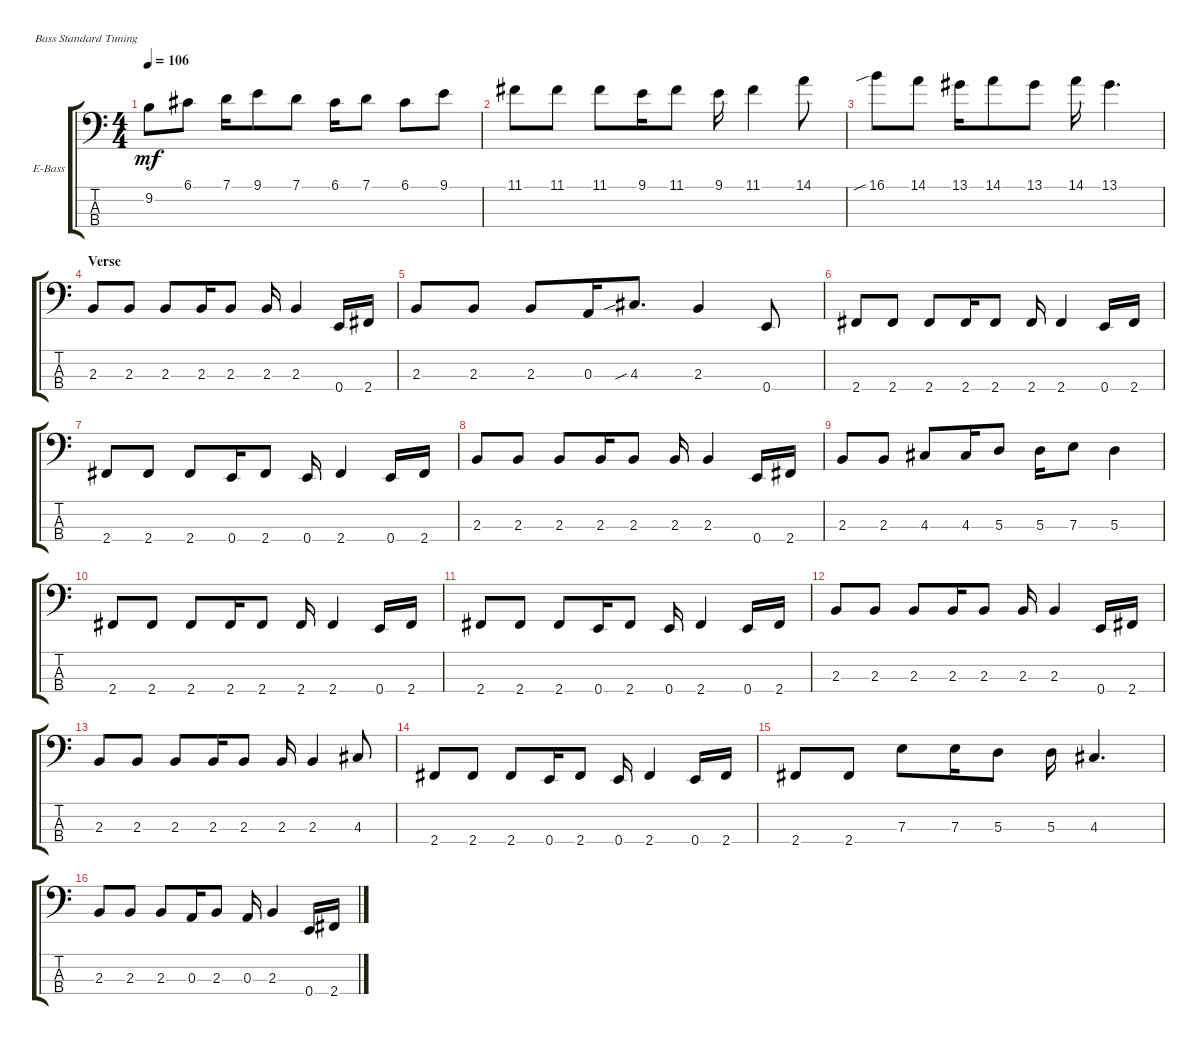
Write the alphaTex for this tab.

\defaultSystemsLayout 4
\bracketExtendMode groupsimilarinstruments
\firstSystemTrackNameOrientation horizontal
\otherSystemsTrackNameOrientation horizontal
\track ("Electric Bass" "E-Bass") {mute instrument electricbassfinger}
\staff {score tabs}
\tuning (G2 D2 A1 E1)
\ts (4 4)
\tempo 106
\clef f4
\scale
0.333333
\ks c
9.2.8{dy mf} 6.1.8 7.1.16 9.1.8 7.1.8 6.1.16 7.1.8 6.1.8 9.1.8 |
\scale
0.333333 11.1.8 11.1.8 11.1.8 9.1.16 11.1.8 9.1.16 11.1.4 14.1.8 |
\scale
0.333333 16.1{sib}.8 14.1.8 13.1.16 14.1.8 13.1.8 14.1.16 13.1.4{d} |
\section ("" "Verse")
\scale
0.333333 2.3.8 2.3.8 2.3.8 2.3.16 2.3.8 2.3.16 2.3.4 0.4.16 2.4.16 |
\scale
0.333333 2.3.8 2.3.8 2.3.8 0.3.16 4.3{sib}.8{d} 2.3.4 0.4.8 |
\scale
0.333333 2.4.8 2.4.8 2.4.8 2.4.16 2.4.8 2.4.16 2.4.4 0.4.16 2.4.16 |
\scale
0.333333 2.4.8 2.4.8 2.4.8 0.4.16 2.4.8 0.4.16 2.4.4 0.4.16 2.4.16 |
\scale
0.333333 2.3.8 2.3.8 2.3.8 2.3.16 2.3.8 2.3.16 2.3.4 0.4.16 2.4.16 |
\scale
0.333333 2.3.8 2.3.8 4.3.8 4.3.16 5.3.8 5.3.16 7.3.8 5.3.4 |
\scale
0.333333 2.4.8 2.4.8 2.4.8 2.4.16 2.4.8 2.4.16 2.4.4 0.4.16 2.4.16 |
\scale
0.333333 2.4.8 2.4.8 2.4.8 0.4.16 2.4.8 0.4.16 2.4.4 0.4.16 2.4.16 |
\scale
0.333333 2.3.8 2.3.8 2.3.8 2.3.16 2.3.8 2.3.16 2.3.4 0.4.16 2.4.16 |
\scale
0.333333 2.3.8 2.3.8 2.3.8 2.3.16 2.3.8 2.3.16 2.3.4 4.3.8 |
\scale
0.333333 2.4.8 2.4.8 2.4.8 0.4.16 2.4.8 0.4.16 2.4.4 0.4.16 2.4.16 |
\scale
0.333333 2.4.8 2.4.8 7.3.8 7.3.16 5.3.8 5.3.16 4.3.4{d} |
\scale
0.333333 2.3.8 2.3.8 2.3.8 0.3.16 2.3.8 0.3.16 2.3.4 0.4.16 2.4.16
